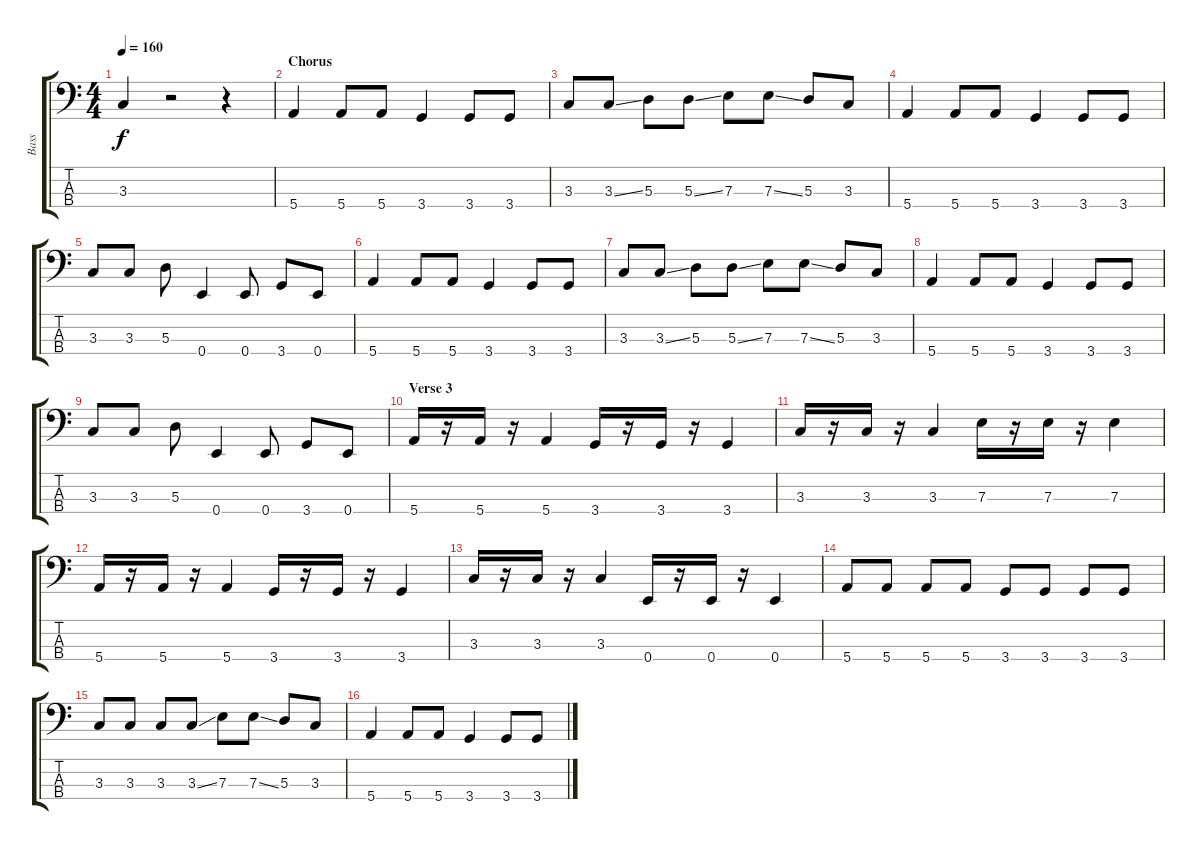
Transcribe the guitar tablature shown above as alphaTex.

\track ("Bass" "Bass") {instrument synthbass2}
\staff {score tabs}
\tuning (G2 D2 A1 E1) {hide}
\ts (4 4)
\tempo 160
\clef f4
\ks c
3.3.4{dy f} r.2 r.4 |
\section ("" "Chorus")
5.4.4 5.4.8 5.4.8 3.4.4 3.4.8 3.4.8 |
3.3.8 3.3{ss}.8 5.3.8 5.3{ss}.8 7.3.8 7.3{ss}.8 5.3.8 3.3.8 |
5.4.4 5.4.8 5.4.8 3.4.4 3.4.8 3.4.8 |
3.3.8 3.3.8 5.3.8 0.4.4 0.4.8 3.4.8 0.4.8 |
5.4.4 5.4.8 5.4.8 3.4.4 3.4.8 3.4.8 |
3.3.8 3.3{ss}.8 5.3.8 5.3{ss}.8 7.3.8 7.3{ss}.8 5.3.8 3.3.8 |
5.4.4 5.4.8 5.4.8 3.4.4 3.4.8 3.4.8 |
3.3.8 3.3.8 5.3.8 0.4.4 0.4.8 3.4.8 0.4.8 |
\section ("" "Verse 3")
5.4.16 r.16 5.4.16 r.16 5.4.4 3.4.16 r.16 3.4.16 r.16 3.4.4 |
3.3.16 r.16 3.3.16 r.16 3.3.4 7.3.16 r.16 7.3.16 r.16 7.3.4 |
5.4.16 r.16 5.4.16 r.16 5.4.4 3.4.16 r.16 3.4.16 r.16 3.4.4 |
3.3.16 r.16 3.3.16 r.16 3.3.4 0.4.16 r.16 0.4.16 r.16 0.4.4 |
5.4.8 5.4.8 5.4.8 5.4.8 3.4.8 3.4.8 3.4.8 3.4.8 |
3.3.8 3.3.8 3.3.8 3.3{ss}.8 7.3.8 7.3{ss}.8 5.3.8 3.3.8 |
5.4.4 5.4.8 5.4.8 3.4.4 3.4.8 3.4.8
